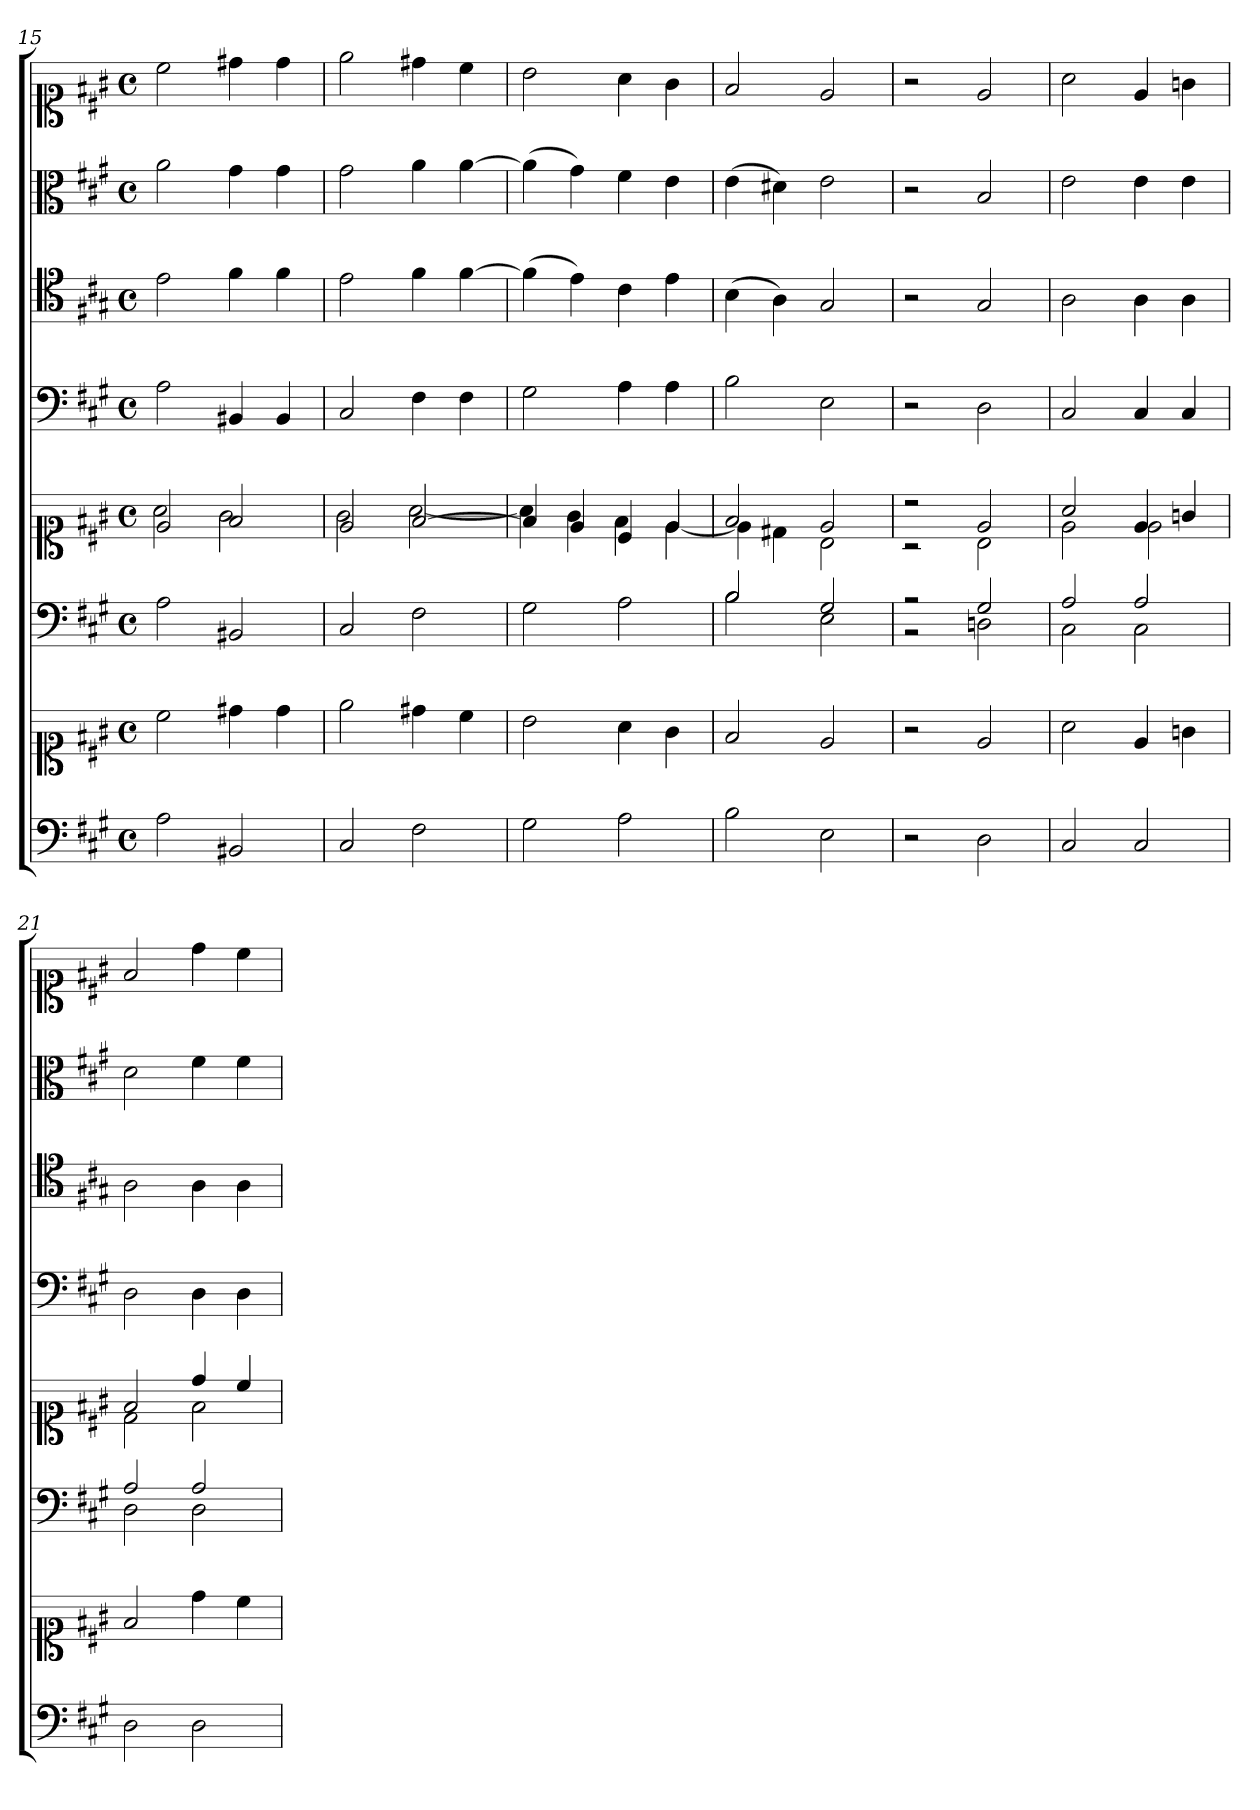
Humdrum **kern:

**kern	**kern	**kern	**kern	**kern	**kern	**kern	**kern
*part6	*part6	*part5	*part5	*part4	*part3	*part2	*part1
*staff8	*staff7	*staff6	*staff5	*staff4	*staff3	*staff2	*staff1
*clefF4	*clefC1	*clefF4	*clefC1	*clefF4	*clefC4	*clefC3	*clefC1
*k[f#c#g#]	*k[f#c#g#]	*k[f#c#g#]	*k[f#c#g#]	*k[f#c#g#]	*k[f#c#g#]	*k[f#c#g#]	*k[f#c#g#]
*A:	*A:	*A:	*A:	*A:	*A:	*A:	*A:
*M4/4	*M4/4	*M4/4	*M4/4	*M4/4	*M4/4	*M4/4	*M4/4
*met(c)	*met(c)	*met(c)	*met(c)	*met(c)	*met(c)	*met(c)	*met(c)
=15	=15	=15	=15	=15	=15	=15	=15
*	*	*	*^	*	*	*	*
2A	2cc#	2A	2e	2a	2A	2e	2a	2cc#
2BB#X	4dd#X	2BB#X	2f#	2g#	4BB#X	4f#	4g#	4dd#X
.	4dd#	.	.	.	4BB#	4f#	4g#	4dd#
=16	=16	=16	=16	=16	=16	=16	=16	=16
2C#	2ee	2C#	2e	2g#	2C#	2e	2g#	2ee
2F#	4dd#X	2F#	[2f#	[2a	4F#	4f#	4a	4dd#X
.	4cc#	.	.	.	4F#	[4f#	[4a	4cc#
=17	=17	=17	=17	=17	=17	=17	=17	=17
2G#	2b	2G#	4f#]	4a]	2G#	(4f#]	(4a]	2b
.	.	.	4e	4g#	.	4e)	4g#)	.
2A	4a	2A	4c#	4f#	4A	4c#	4f#	4a
.	4g#	.	4e	[4e	4A	4e	4e	4g#
=18	=18	=18	=18	=18	=18	=18	=18	=18
*	*	*^	*	*	*	*	*	*
2B	2f#	2B	2B	2f#	4e]	2B	(4B	(4e	2f#
.	.	.	.	.	4d#X	.	4A)	4d#X)	.
2E	2e	2G#	2E	2e	2B	2E	2G#	2e	2e
=19	=19	=19	=19	=19	=19	=19	=19	=19	=19
2r	2r	2r	2r	2r	2r	2r	2r	2r	2r
2D	2e	2G#	2Dn	2e	2B	2D	2G#	2B	2e
=20	=20	=20	=20	=20	=20	=20	=20	=20	=20
2C#	2a	2A	2C#	2a	2e	2C#	2A	2e	2a
2C#	4e	2A	2C#	4e	2e	4C#	4A	4e	4e
.	4gn	.	.	4gn	.	4C#	4A	4e	4gn
=21	=21	=21	=21	=21	=21	=21	=21	=21	=21
2D	2f#	2A	2D	2f#	2d	2D	2A	2d	2f#
2D	4dd	2A	2D	4dd	2f#	4D	4A	4f#	4dd
.	4cc#	.	.	4cc#	.	4D	4A	4f#	4cc#
*	*	*v	*v	*	*	*	*	*	*
*	*	*	*v	*v	*	*	*	*
=	=	=	=	=	=	=	=
*-	*-	*-	*-	*-	*-	*-	*-
